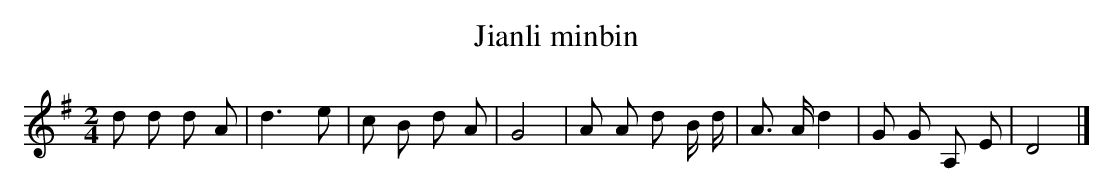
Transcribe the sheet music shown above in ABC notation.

X:1
T: Jianli minbin
L: 1/8
M: 2/4
K: G
d d d A [I:setbarnb 1]|
d3e |
c B d A |
G4 |
A A d B/ d/ |
A> Ad2 |
G G A, E |
D4 |]
